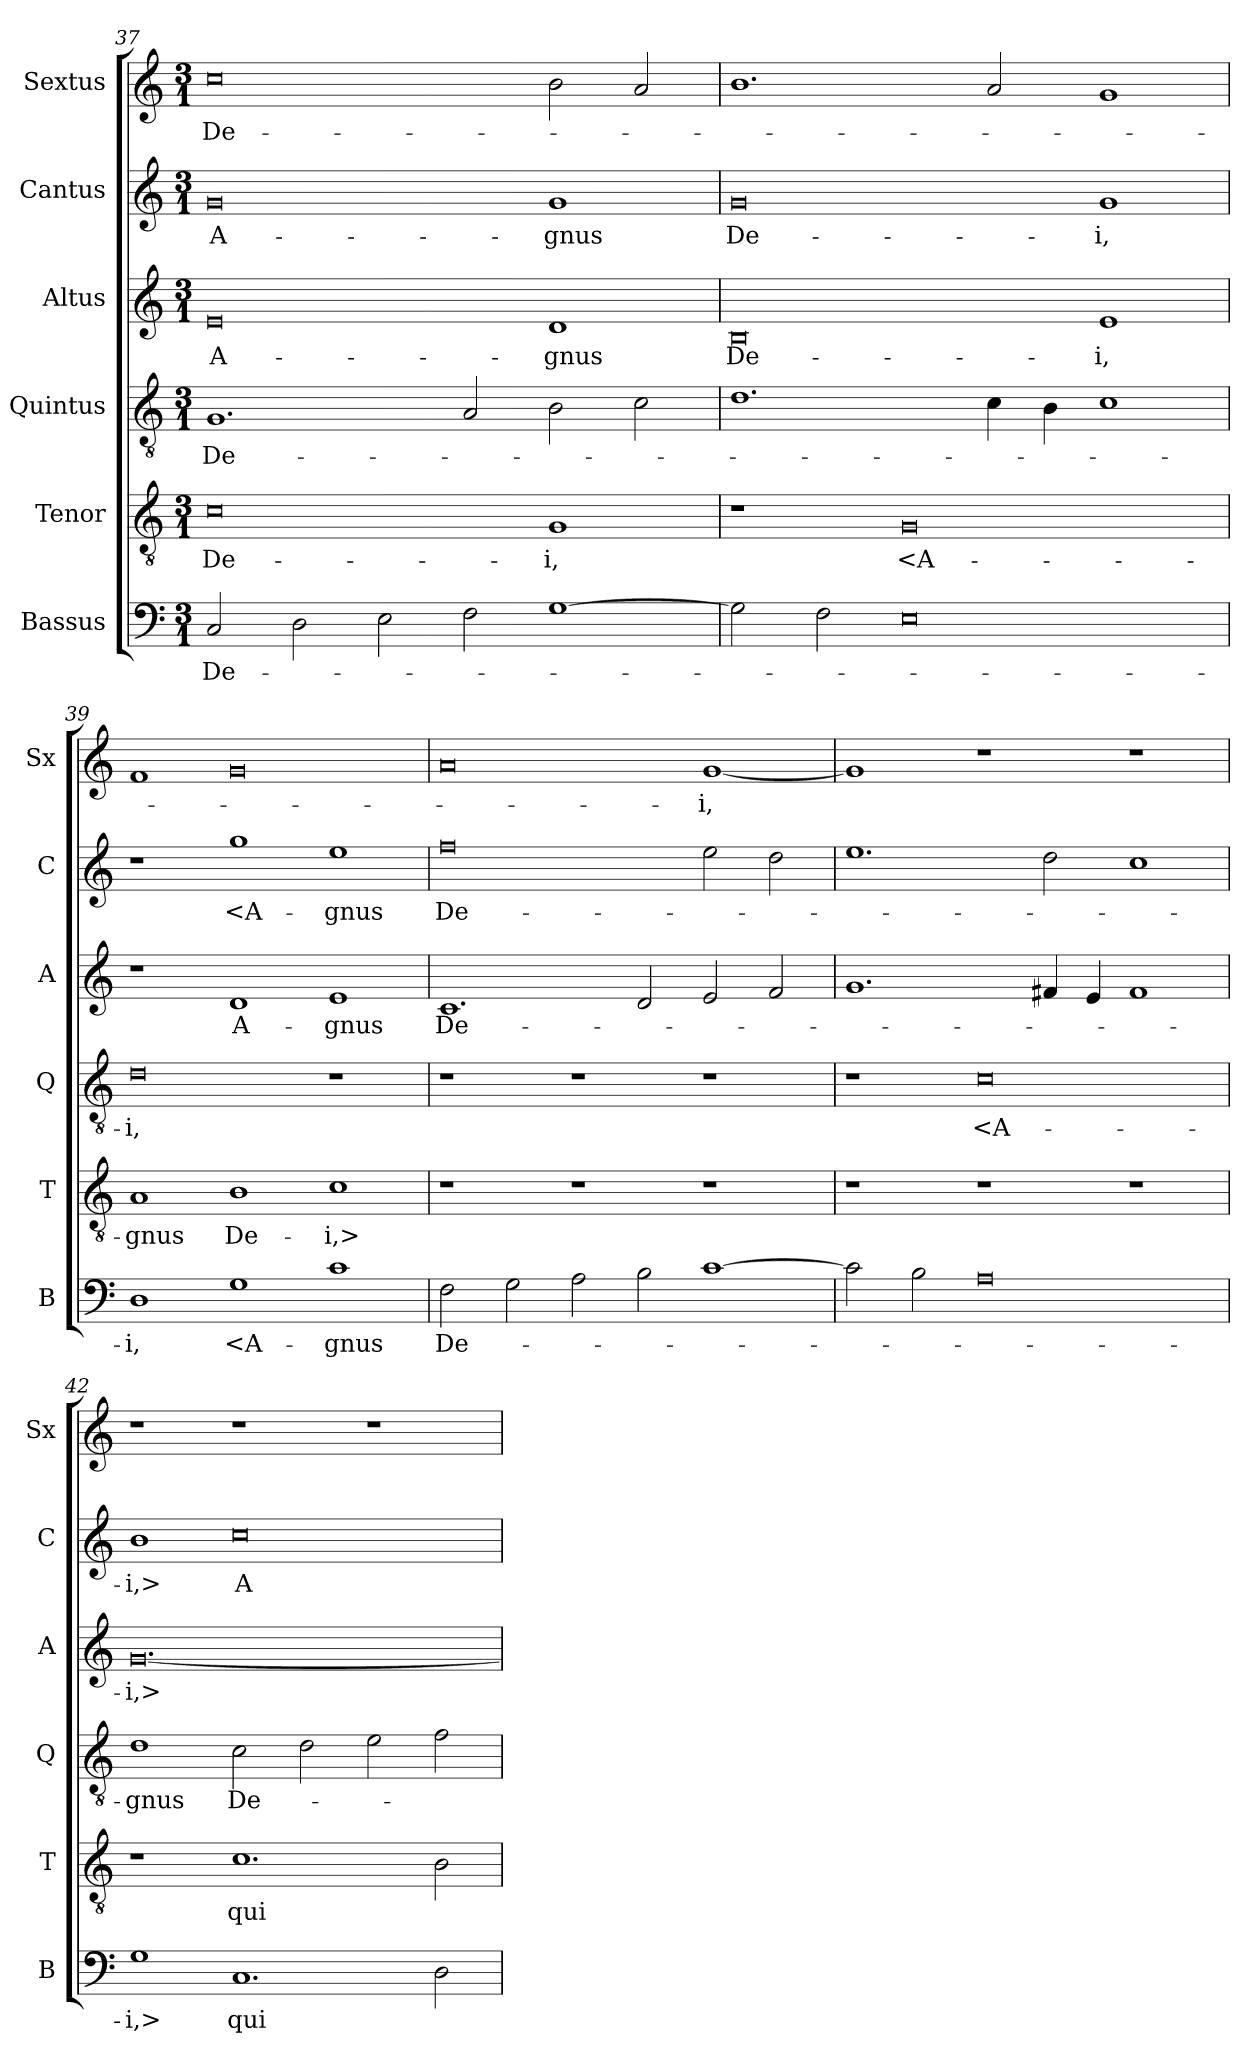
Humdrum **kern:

**kern	**text	**kern	**text	**kern	**text	**kern	**text	**kern	**text	**kern	**text
*part6	*part6	*part5	*part5	*part4	*part4	*part3	*part3	*part2	*part2	*part1	*part1
*staff6	*staff6	*staff5	*staff5	*staff4	*staff4	*staff3	*staff3	*staff2	*staff2	*staff1	*staff1
*I"Bassus	*	*I"Tenor	*	*I"Quintus	*	*I"Altus	*	*I"Cantus	*	*I"Sextus	*
*I'B	*	*I'T	*	*I'Q	*	*I'A	*	*I'C	*	*I'Sx	*
*clefF4	*	*clefGv2	*	*clefGv2	*	*clefG2	*	*clefG2	*	*clefG2	*
*	*	*ITrd7c12	*	*ITrd7c12	*	*	*	*	*	*	*
*k[]	*	*k[]	*	*k[]	*	*k[]	*	*k[]	*	*k[]	*
*C:	*	*C:	*	*C:	*	*C:	*	*C:	*	*C:	*
*M3/1	*	*M3/1	*	*M3/1	*	*M3/1	*	*M3/1	*	*M3/1	*
=37	=37	=37	=37	=37	=37	=37	=37	=37	=37	=37	=37
2C/	De-	0C\	De-	1.GG/	De-	0e/	A-	0g/	A-	0cc\	De-
2D\	.	.	.	.	.	.	.	.	.	.	.
2E\	.	.	.	.	.	.	.	.	.	.	.
2F\	.	.	.	2AA/	.	.	.	.	.	.	.
[1G\	.	1GG/	-i,	2BB\	.	1d/	-gnus	1g/	-gnus	2b\	.
.	.	.	.	2C\	.	.	.	.	.	2a/	.
=38	=38	=38	=38	=38	=38	=38	=38	=38	=38	=38	=38
2G\]	.	1r	.	1.D\	.	0B/	De-	0g/	De-	1.b\	.
2F\	.	.	.	.	.	.	.	.	.	.	.
0E\	.	0GG/	<A-	.	.	.	.	.	.	.	.
.	.	.	.	4C\	.	.	.	.	.	2a/	.
.	.	.	.	4BB\	.	.	.	.	.	.	.
.	.	.	.	1C\	.	1e/	-i,	1g/	-i,	1g/	.
=39	=39	=39	=39	=39	=39	=39	=39	=39	=39	=39	=39
1D\	-i,	1AA/	-gnus	0D\	-i,	1r	.	1r	.	1f/	.
1G\	<A-	1BB\	De-	.	.	1d/	A-	1gg\	<A-	0g/	.
1c\	-gnus	1C\	-i,>	1r	.	1e/	-gnus	1ee\	-gnus	.	.
=40	=40	=40	=40	=40	=40	=40	=40	=40	=40	=40	=40
2F\	De-	1r	.	1r	.	1.c/	De-	0ff\	De-	0a/	.
2G\	.	.	.	.	.	.	.	.	.	.	.
2A\	.	1r	.	1r	.	.	.	.	.	.	.
2B\	.	.	.	.	.	2d/	.	.	.	.	.
[1c\	.	1r	.	1r	.	2e/	.	2ee\	.	[1g/	-i,
.	.	.	.	.	.	2f/	.	2dd\	.	.	.
=41	=41	=41	=41	=41	=41	=41	=41	=41	=41	=41	=41
2c\]	.	1r	.	1r	.	1.g/	.	1.ee\	.	1g/]	.
2B\	.	.	.	.	.	.	.	.	.	.	.
0A\	.	1r	.	0C\	<A-	.	.	.	.	1r	.
.	.	.	.	.	.	4f#/	.	2dd\	.	.	.
.	.	.	.	.	.	4e/	.	.	.	.	.
.	.	1r	.	.	.	1f#/	.	1cc\	.	1r	.
=42	=42	=42	=42	=42	=42	=42	=42	=42	=42	=42	=42
1G\	-i,>	1r	.	1D\	-gnus	[0.g/	-i,>	1b\	-i,>	1r	.
1.C/	qui	1.C\	qui	2C\	De-	.	.	0cc\	A-	1r	.
.	.	.	.	2D\	.	.	.	.	.	.	.
.	.	.	.	2E\	.	.	.	.	.	1r	.
2D\	.	2BB\	.	2F\	.	.	.	.	.	.	.
=	=	=	=	=	=	=	=	=	=	=	=
*-	*-	*-	*-	*-	*-	*-	*-	*-	*-	*-	*-
